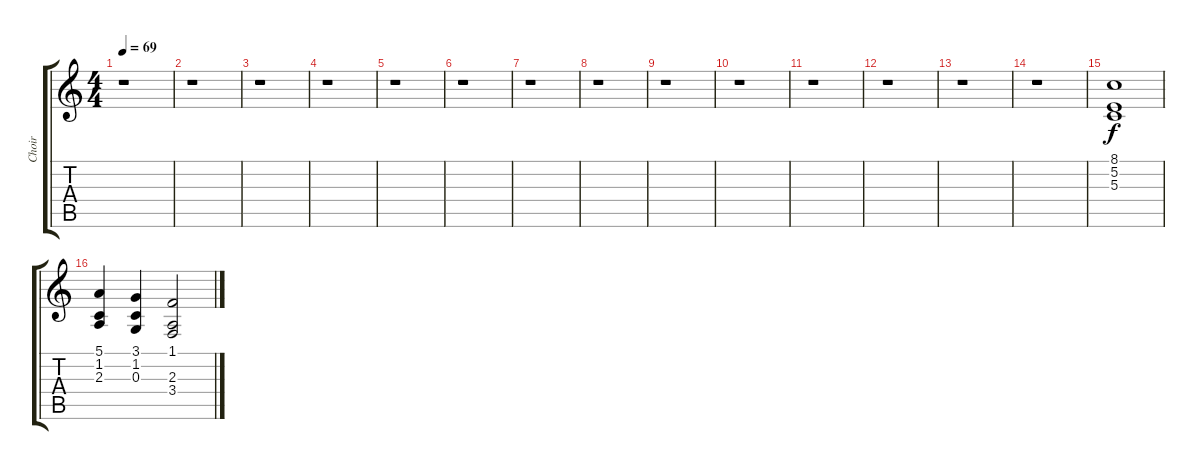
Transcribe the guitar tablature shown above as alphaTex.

\track ("Choir" "Choir") {instrument choiraahs}
\staff {score tabs}
\tuning (E4 B3 G3 D3 A2 E2) {hide}
\ts (4 4)
\tempo 69
\clef g2
\ks c
r.1{dy f} |
r.1 |
r.1 |
r.1 |
r.1 |
r.1 |
r.1 |
r.1 |
r.1 |
r.1 |
r.1 |
r.1 |
r.1 |
r.1 |
(8.1 5.2 5.3).1 |
(5.1 1.2 2.3).4 (3.1 1.2 0.3).4 (1.1 2.3 3.4).2
